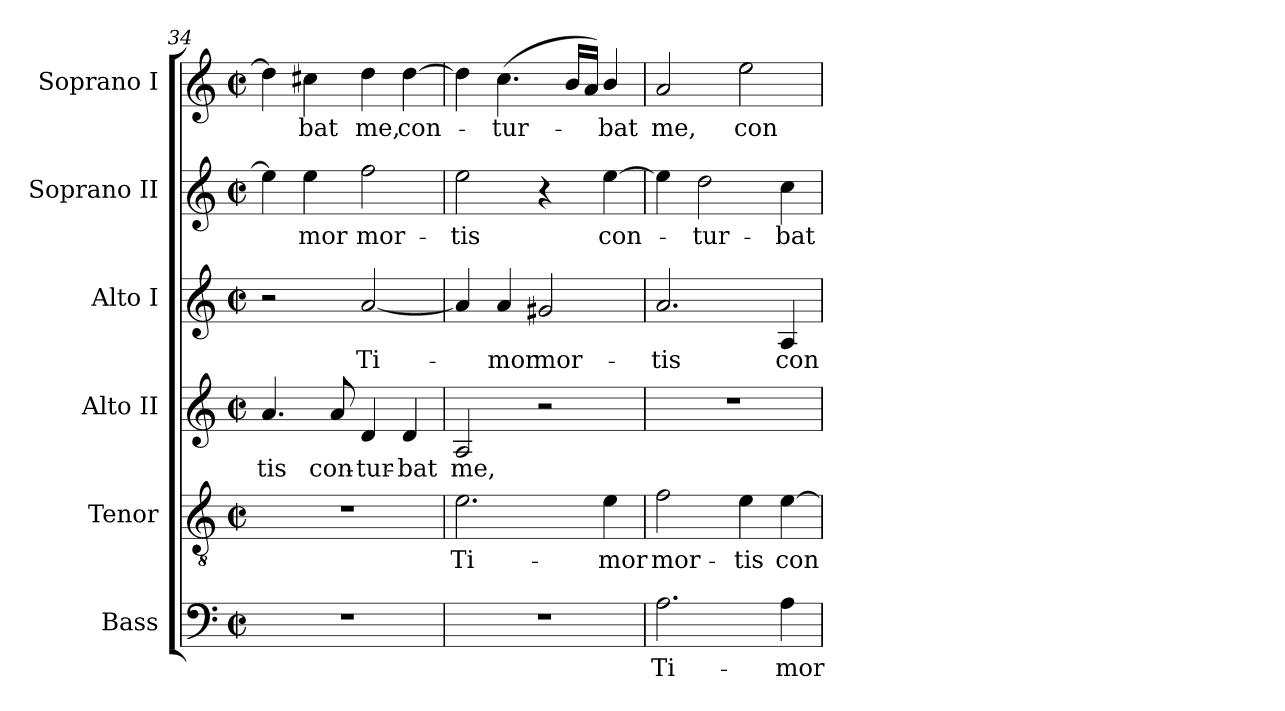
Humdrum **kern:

**kern	**text	**kern	**text	**kern	**text	**kern	**text	**kern	**text	**kern	**text
*part6	*part6	*part5	*part5	*part4	*part4	*part3	*part3	*part2	*part2	*part1	*part1
*staff6	*staff6	*staff5	*staff5	*staff4	*staff4	*staff3	*staff3	*staff2	*staff2	*staff1	*staff1
*I"Bass	*	*I"Tenor	*	*I"Alto II	*	*I"Alto I	*	*I"Soprano II	*	*I"Soprano I	*
*I'B.	*	*I'T.	*	*I'A2.	*	*I'A1.	*	*I'S2.	*	*I'S1.	*
*clefF4	*	*clefGv2	*	*clefG2	*	*clefG2	*	*clefG2	*	*clefG2	*
*	*	*ITrd7c12	*	*	*	*	*	*	*	*	*
*k[]	*	*k[]	*	*k[]	*	*k[]	*	*k[]	*	*k[]	*
*C:	*	*C:	*	*C:	*	*C:	*	*C:	*	*C:	*
*M2/2	*	*M2/2	*	*M2/2	*	*M2/2	*	*M2/2	*	*M2/2	*
*met(c|)	*	*met(c|)	*	*met(c|)	*	*met(c|)	*	*met(c|)	*	*met(c|)	*
=34	=34	=34	=34	=34	=34	=34	=34	=34	=34	=34	=34
!	!	!	!	!	!LO:LY:b:color=#000000	!	!	!	!	!	!
1r	.	1r	.	4.ai/	-tis	2r	.	4eei\]	.	4ddi\]	.
!	!	!	!	!	!	!	!	!	!LO:LY:b:color=#000000	!	!
!	!	!	!	!	!	!	!	!	!	!	!LO:LY:b:color=#000000
.	.	.	.	.	.	.	.	4eei\	-mor	4cc#Xi\	-bat
!	!	!	!	!	!LO:LY:b:color=#000000	!	!	!	!	!	!
.	.	.	.	8ai/	con-	.	.	.	.	.	.
!	!	!	!	!	!LO:LY:b:color=#000000	!	!	!	!	!	!
!	!	!	!	!	!	!	!LO:LY:b:color=#000000	!	!	!	!
!	!	!	!	!	!	!	!	!	!LO:LY:b:color=#000000	!	!
!	!	!	!	!	!	!	!	!	!	!	!LO:LY:b:color=#000000
.	.	.	.	4di/	-tur-	[2ai/	Ti-	2ffi\	mor-	4ddi\	me,
!	!	!	!	!	!LO:LY:b:color=#000000	!	!	!	!	!	!
!	!	!	!	!	!	!	!	!	!	!	!LO:LY:b:color=#000000
.	.	.	.	4di/	-bat	.	.	.	.	[4ddi\	con-
=35	=35	=35	=35	=35	=35	=35	=35	=35	=35	=35	=35
!	!	!	!LO:LY:b:color=#000000	!	!	!	!	!	!	!	!
!	!	!	!	!	!LO:LY:b:color=#000000	!	!	!	!	!	!
!	!	!	!	!	!	!	!	!	!LO:LY:b:color=#000000	!	!
1r	.	2.Ei\	Ti-	2Ai/	me,	4ai/]	.	2eei\	-tis	4ddi\]	.
!	!	!	!	!	!	!	!LO:LY:b:color=#000000	!	!	!	!
!	!	!	!	!	!	!	!	!	!	!	!LO:LY:b:color=#000000
.	.	.	.	.	.	4ai/	-mor	.	.	(4.cci\	-tur-
!	!	!	!	!	!	!	!LO:LY:b:color=#000000	!	!	!	!
.	.	.	.	2r	.	2g#Xi/	mor-	4r	.	.	.
.	.	.	.	.	.	.	.	.	.	16bi/LL	.
.	.	.	.	.	.	.	.	.	.	16ai/JJ)	.
!	!	!	!LO:LY:b:color=#000000	!	!	!	!	!	!	!	!
!	!	!	!	!	!	!	!	!	!LO:LY:b:color=#000000	!	!
!	!	!	!	!	!	!	!	!	!	!	!LO:LY:b:color=#000000
.	.	4Ei\	-mor	.	.	.	.	[4eei\	con-	4bi/	-bat
=36	=36	=36	=36	=36	=36	=36	=36	=36	=36	=36	=36
!	!LO:LY:b:color=#000000	!	!	!	!	!	!	!	!	!	!
!	!	!	!LO:LY:b:color=#000000	!	!	!	!	!	!	!	!
!	!	!	!	!	!	!	!LO:LY:b:color=#000000	!	!	!	!
!	!	!	!	!	!	!	!	!	!	!	!LO:LY:b:color=#000000
2.Ai\	Ti-	2Fi\	mor-	1r	.	2.ai/	-tis	4eei\]	.	2ai/	me,
!	!	!	!	!	!	!	!	!	!LO:LY:b:color=#000000	!	!
.	.	.	.	.	.	.	.	2ddi\	-tur-	.	.
!	!	!	!LO:LY:b:color=#000000	!	!	!	!	!	!	!	!
!	!	!	!	!	!	!	!	!	!	!	!LO:LY:b:color=#000000
.	.	4Ei\	-tis	.	.	.	.	.	.	2eei\	con-
!	!LO:LY:b:color=#000000	!	!	!	!	!	!	!	!	!	!
!	!	!	!LO:LY:b:color=#000000	!	!	!	!	!	!	!	!
!	!	!	!	!	!	!	!LO:LY:b:color=#000000	!	!	!	!
!	!	!	!	!	!	!	!	!	!LO:LY:b:color=#000000	!	!
4Ai\	-mor	[4Ei\	con-	.	.	4Ai/	con-	4cci\	-bat	.	.
=	=	=	=	=	=	=	=	=	=	=	=
*-	*-	*-	*-	*-	*-	*-	*-	*-	*-	*-	*-
